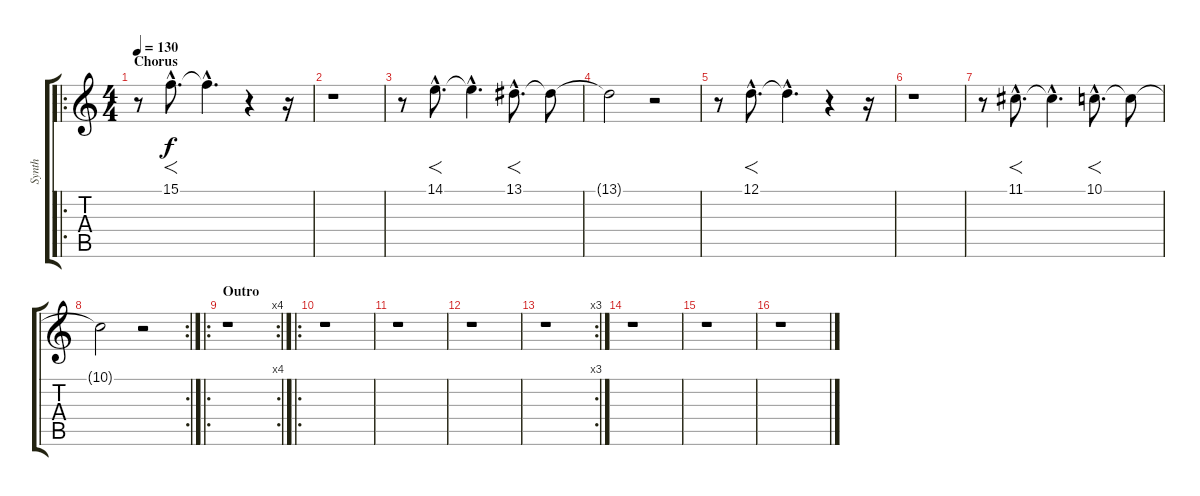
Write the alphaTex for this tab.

\track ("Synth" "Synth") {instrument synthstrings2}
\staff {score tabs}
\tuning (D4 A3 F3 C3 G2 C2) {hide}
\ro
\ts (4 4)
\section ("" "Chorus")
\tempo 130
\clef g2
\ks c
r.8{dy f} 15.1{hac}.8{f d} 15.1{hac t}.4{d} r.4 r.16 |
r.1 |
r.8 14.1{hac}.8{f d} 14.1{hac t}.4{d} 13.1{hac}.8{f d} 13.1{t}.8 |
13.1{t}.2 r.2 |
r.8 12.1{hac}.8{f d} 12.1{hac t}.4{d} r.4 r.16 |
r.1 |
r.8 11.1{hac}.8{f d} 11.1{hac t}.4{d} 10.1{hac}.8{f d} 10.1{t}.8 |
\rc 2
10.1{t}.2 r.2 |
\ro
\rc 4
\section ("" "Outro")
r.1 |
\ro
r.1 |
r.1 |
r.1 |
\rc 3
r.1 |
r.1 |
r.1 |
r.1
